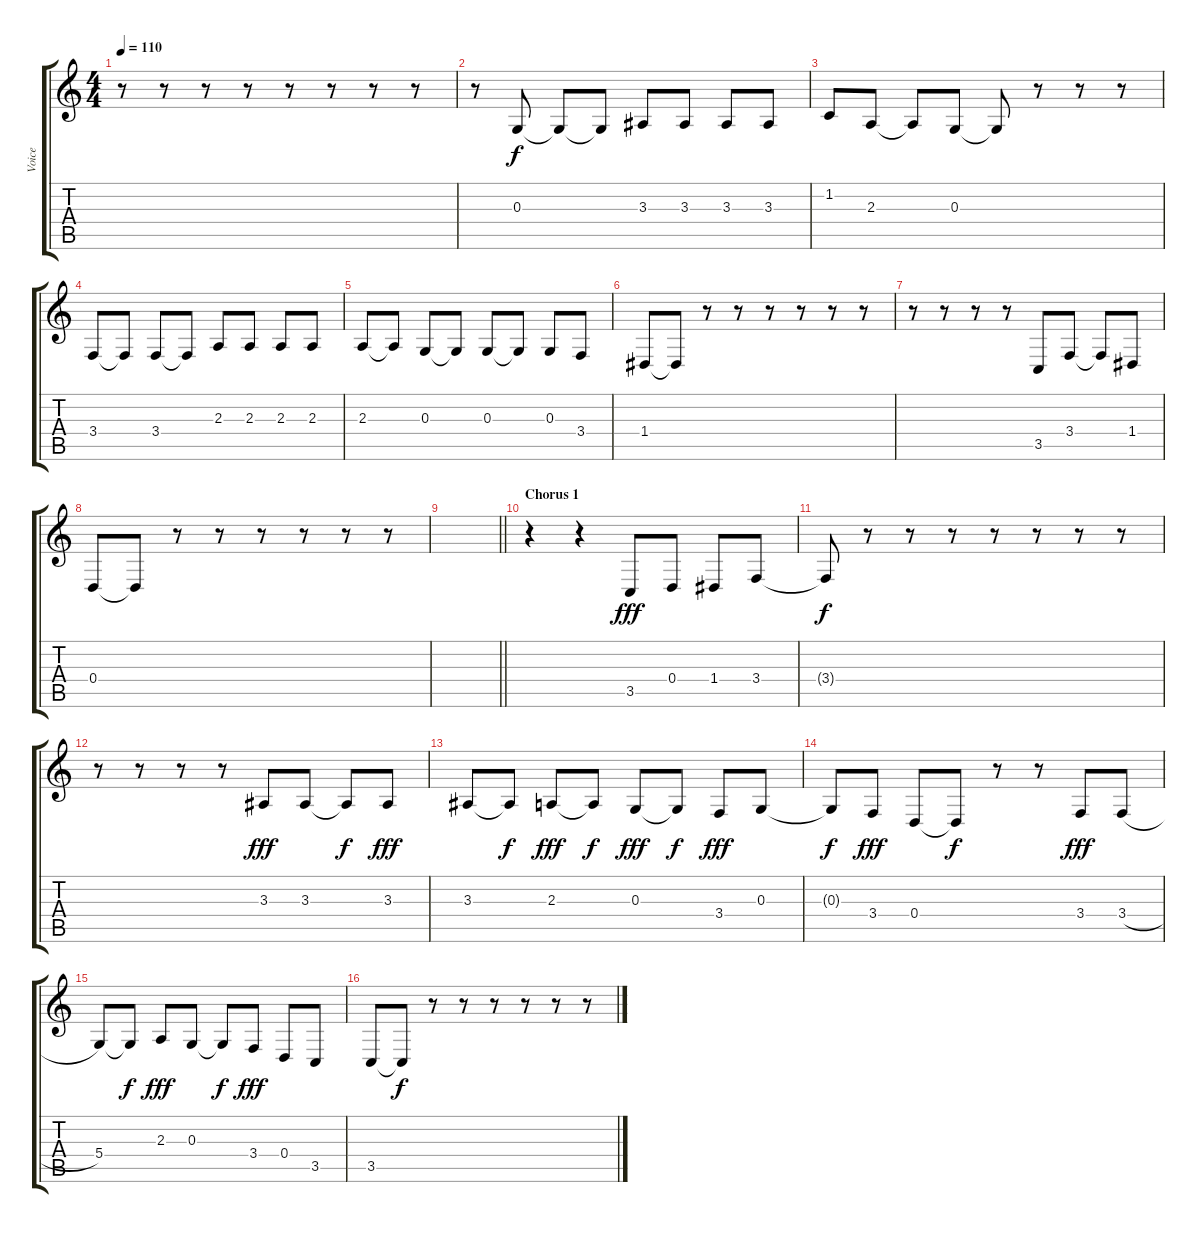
\track ("Voice" "Voice") {instrument accordion}
\staff {score tabs}
\tuning (E4 B3 G3 D3 A2 E2) {hide}
\ts (4 4)
\tempo 110
\clef g2
\ks c
r.8{dy f} r.8 r.8 r.8 r.8 r.8 r.8 r.8 |
r.8 0.3.8 0.3{t}.8 0.3{t}.8 3.3.8 3.3.8 3.3.8 3.3.8 |
1.2.8 2.3.8 2.3{t}.8 0.3.8 0.3{t}.8 r.8 r.8 r.8 |
3.4.8 3.4{t}.8 3.4.8 3.4{t}.8 2.3.8 2.3.8 2.3.8 2.3.8 |
2.3.8 2.3{t}.8 0.3.8 0.3{t}.8 0.3.8 0.3{t}.8 0.3.8 3.4.8 |
1.4.8 1.4{t}.8 r.8 r.8 r.8 r.8 r.8 r.8 |
r.8 r.8 r.8 r.8 3.5.8 3.4.8 3.4{t}.8 1.4.8 |
0.4.8 0.4{t}.8 r.8 r.8 r.8 r.8 r.8 r.8 |
\barLineRight lightlight
|
\section ("" "Chorus 1")
r.4 r.4 3.5.8{dy fff} 0.4.8 1.4.8 3.4.8 |
3.4{t}.8{dy f} r.8 r.8 r.8 r.8 r.8 r.8 r.8 |
r.8 r.8 r.8 r.8 3.3.8{dy fff} 3.3.8 3.3{t}.8{dy f} 3.3.8{dy fff} |
3.3.8 3.3{t}.8{dy f} 2.3.8{dy fff} 2.3{t}.8{dy f} 0.3.8{dy fff} 0.3{t}.8{dy f} 3.4.8{dy fff} 0.3.8 |
0.3{t}.8{dy f} 3.4.8{dy fff} 0.4.8 0.4{t}.8{dy f} r.8 r.8 3.4.8{dy fff} 3.4{h}.8 |
5.4.8 5.4{t}.8{dy f} 2.3.8{dy fff} 0.3.8 0.3{t}.8{dy f} 3.4.8{dy fff} 0.4.8 3.5.8 |
3.5.8 3.5{t}.8{dy f} r.8 r.8 r.8 r.8 r.8 r.8
